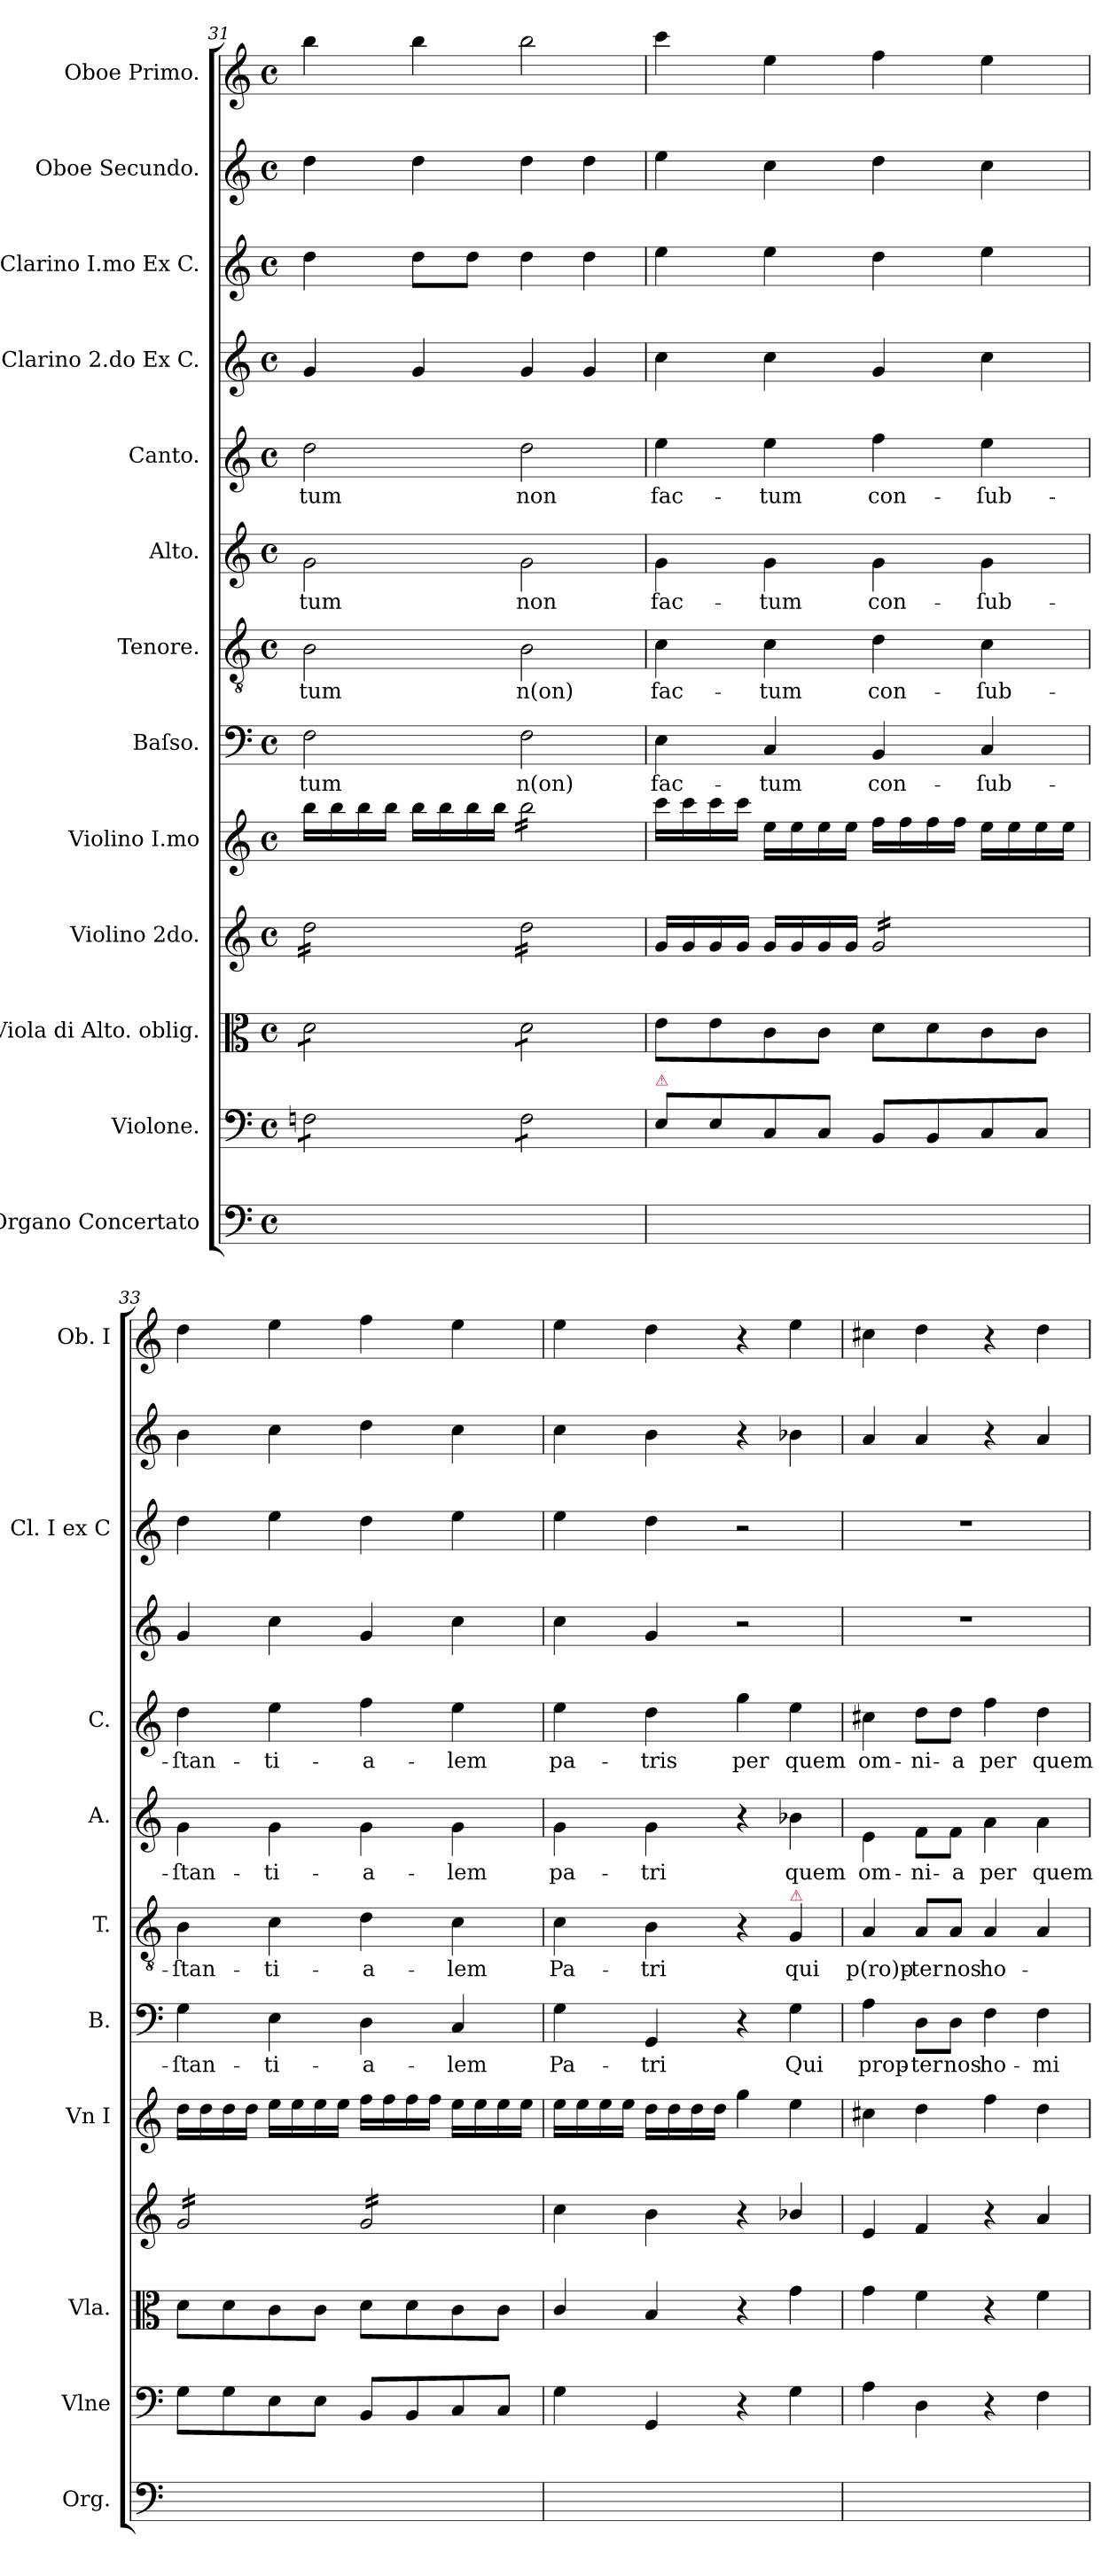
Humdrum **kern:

**kern	**kern	**kern	**kern	**kern	**kern	**text	**kern	**text	**kern	**text	**kern	**text	**kern	**kern	**kern	**kern
*part13	*part12	*part11	*part10	*part9	*part8	*part8	*part7	*part7	*part6	*part6	*part5	*part5	*part4	*part3	*part2	*part1
*staff13	*staff12	*staff11	*staff10	*staff9	*staff8	*staff8	*staff7	*staff7	*staff6	*staff6	*staff5	*staff5	*staff4	*staff3	*staff2	*staff1
*I"Organo Concertato	*I"Violone.	*I"Viola di Alto. oblig.	*I"Violino 2do.	*I"Violino I.mo	*I"Baſso.	*	*I"Tenore.	*	*I"Alto.	*	*I"Canto.	*	*I"Clarino 2.do Ex C.	*I"Clarino I.mo Ex C.	*I"Oboe Secundo.	*I"Oboe Primo.
*I'Org.	*I'Vlne	*I'Vla.	*	*I'Vn I	*I'B.	*	*I'T.	*	*I'A.	*	*I'C.	*	*	*I'Cl. I ex C	*	*I'Ob. I
*clefF4	*clefF4	*clefC3	*clefG2	*clefG2	*clefF4	*	*clefGv2	*	*clefG2	*	*clefG2	*	*clefG2	*clefG2	*clefG2	*clefG2
*k[]	*k[]	*k[]	*k[]	*k[]	*k[]	*	*k[]	*	*k[]	*	*k[]	*	*k[]	*k[]	*k[]	*k[]
*C:	*C:	*C:	*C:	*C:	*C:	*	*C:	*	*C:	*	*C:	*	*C:	*C:	*C:	*C:
*M4/4	*M4/4	*M4/4	*M4/4	*M4/4	*M4/4	*	*M4/4	*	*M4/4	*	*M4/4	*	*M4/4	*M4/4	*M4/4	*M4/4
*met(c)	*met(c)	*met(c)	*met(c)	*met(c)	*met(c)	*	*met(c)	*	*met(c)	*	*met(c)	*	*met(c)	*met(c)	*met(c)	*met(c)
=31	=31	=31	=31	=31	=31	=31	=31	=31	=31	=31	=31	=31	=31	=31	=31	=31
*	*tremolo	*	*	*	*	*	*	*	*	*	*	*	*	*	*	*
*	*	*tremolo	*	*	*	*	*	*	*	*	*	*	*	*	*	*
*	*	*	*tremolo	*	*	*	*	*	*	*	*	*	*	*	*	*
1ryy	8Fn\L	8d\L	16dd\LL	16bb\LL	2F\	-tum	2B\	-tum	2g\	-tum	2dd\	-tum	4g/	4dd\	4dd\	4bb\
.	.	.	16dd\	16bb\	.	.	.	.	.	.	.	.	.	.	.	.
.	8Fn\	8d\	16dd\	16bb\	.	.	.	.	.	.	.	.	.	.	.	.
.	.	.	16dd\	16bb\JJ	.	.	.	.	.	.	.	.	.	.	.	.
.	8Fn\	8d\	16dd\	16bb\LL	.	.	.	.	.	.	.	.	4g/	8dd\L	4dd\	4bb\
.	.	.	16dd\	16bb\	.	.	.	.	.	.	.	.	.	.	.	.
.	8Fn\J	8d\J	16dd\	16bb\	.	.	.	.	.	.	.	.	.	8dd\J	.	.
.	.	.	16dd\JJ	16bb\JJ	.	.	.	.	.	.	.	.	.	.	.	.
*	*	*	*	*tremolo	*	*	*	*	*	*	*	*	*	*	*	*
.	8F\L	8d\L	16dd\LL	16bb\LL	2F\	n(on)	2B\	n(on)	2g\	non	2dd\	non	4g/	4dd\	4dd\	2bb\
.	.	.	16dd\	16bb\	.	.	.	.	.	.	.	.	.	.	.	.
.	8F\	8d\	16dd\	16bb\	.	.	.	.	.	.	.	.	.	.	.	.
.	.	.	16dd\	16bb\	.	.	.	.	.	.	.	.	.	.	.	.
.	8F\	8d\	16dd\	16bb\	.	.	.	.	.	.	.	.	4g/	4dd\	4dd\	.
.	.	.	16dd\	16bb\	.	.	.	.	.	.	.	.	.	.	.	.
.	8F\J	8d\J	16dd\	16bb\	.	.	.	.	.	.	.	.	.	.	.	.
*	*	*Xtremolo	*	*	*	*	*	*	*	*	*	*	*	*	*	*
*	*Xtremolo	*	*	*	*	*	*	*	*	*	*	*	*	*	*	*
.	.	.	16dd\JJ	16bb\JJ	.	.	.	.	.	.	.	.	.	.	.	.
*	*	*	*	*Xtremolo	*	*	*	*	*	*	*	*	*	*	*	*
*	*	*	*Xtremolo	*	*	*	*	*	*	*	*	*	*	*	*	*
=32	=32	=32	=32	=32	=32	=32	=32	=32	=32	=32	=32	=32	=32	=32	=32	=32
!	!LO:TX:a:color=crimson:t=⚠	!	!	!	!	!	!	!	!	!	!	!	!	!	!	!
1ryy	8E\L	8e\L	16g/LL	16ccc\LL	4E\	fac-	4c\	fac-	4g\	fac-	4ee\	fac-	4cc\	4ee\	4ee\	4ccc\
.	.	.	16g/	16ccc\	.	.	.	.	.	.	.	.	.	.	.	.
.	8E\	8e\	16g/	16ccc\	.	.	.	.	.	.	.	.	.	.	.	.
.	.	.	16g/JJ	16ccc\JJ	.	.	.	.	.	.	.	.	.	.	.	.
.	8C/	8c\	16g/LL	16ee\LL	4C/	-tum	4c\	-tum	4g\	-tum	4ee\	-tum	4cc\	4ee\	4cc\	4ee\
.	.	.	16g/	16ee\	.	.	.	.	.	.	.	.	.	.	.	.
.	8C/J	8c\J	16g/	16ee\	.	.	.	.	.	.	.	.	.	.	.	.
.	.	.	16g/JJ	16ee\JJ	.	.	.	.	.	.	.	.	.	.	.	.
*	*	*	*tremolo	*	*	*	*	*	*	*	*	*	*	*	*	*
.	8BB/L	8d\L	16g/LL	16ff\LL	4BB/	con-	4d\	con-	4g\	con-	4ff\	con-	4g/	4dd\	4dd\	4ff\
.	.	.	16g/	16ff\	.	.	.	.	.	.	.	.	.	.	.	.
.	8BB/	8d\	16g/	16ff\	.	.	.	.	.	.	.	.	.	.	.	.
.	.	.	16g/	16ff\JJ	.	.	.	.	.	.	.	.	.	.	.	.
.	8C/	8c\	16g/	16ee\LL	4C/	-ſub-	4c\	-ſub-	4g\	-ſub-	4ee\	-ſub-	4cc\	4ee\	4cc\	4ee\
.	.	.	16g/	16ee\	.	.	.	.	.	.	.	.	.	.	.	.
.	8C/J	8c\J	16g/	16ee\	.	.	.	.	.	.	.	.	.	.	.	.
.	.	.	16g/JJ	16ee\JJ	.	.	.	.	.	.	.	.	.	.	.	.
=33	=33	=33	=33	=33	=33	=33	=33	=33	=33	=33	=33	=33	=33	=33	=33	=33
1ryy	8G\L	8d\L	16g/LL	16dd\LL	4G\	-ſtan-	4B\	-ſtan-	4g\	-ſtan-	4dd\	-ſtan-	4g/	4dd\	4b\	4dd\
.	.	.	16g/	16dd\	.	.	.	.	.	.	.	.	.	.	.	.
.	8G\	8d\	16g/	16dd\	.	.	.	.	.	.	.	.	.	.	.	.
.	.	.	16g/	16dd\JJ	.	.	.	.	.	.	.	.	.	.	.	.
.	8E\	8c\	16g/	16ee\LL	4E\	-ti-	4c\	-ti-	4g\	-ti-	4ee\	-ti-	4cc\	4ee\	4cc\	4ee\
.	.	.	16g/	16ee\	.	.	.	.	.	.	.	.	.	.	.	.
.	8E\J	8c\J	16g/	16ee\	.	.	.	.	.	.	.	.	.	.	.	.
.	.	.	16g/JJ	16ee\JJ	.	.	.	.	.	.	.	.	.	.	.	.
.	8BB/L	8d\L	16g/LL	16ff\LL	4D\	-a-	4d\	-a-	4g\	-a-	4ff\	-a-	4g/	4dd\	4dd\	4ff\
.	.	.	16g/	16ff\	.	.	.	.	.	.	.	.	.	.	.	.
.	8BB/	8d\	16g/	16ff\	.	.	.	.	.	.	.	.	.	.	.	.
.	.	.	16g/	16ff\JJ	.	.	.	.	.	.	.	.	.	.	.	.
.	8C/	8c\	16g/	16ee\LL	4C/	-lem	4c\	-lem	4g\	-lem	4ee\	-lem	4cc\	4ee\	4cc\	4ee\
.	.	.	16g/	16ee\	.	.	.	.	.	.	.	.	.	.	.	.
.	8C/J	8c\J	16g/	16ee\	.	.	.	.	.	.	.	.	.	.	.	.
.	.	.	16g/JJ	16ee\JJ	.	.	.	.	.	.	.	.	.	.	.	.
*	*	*	*Xtremolo	*	*	*	*	*	*	*	*	*	*	*	*	*
=34	=34	=34	=34	=34	=34	=34	=34	=34	=34	=34	=34	=34	=34	=34	=34	=34
1ryy	4G\	4c/	4cc\	16ee\LL	4G\	Pa-	4c\	Pa-	4g\	pa-	4ee\	pa-	4cc\	4ee\	4cc\	4ee\
.	.	.	.	16ee\	.	.	.	.	.	.	.	.	.	.	.	.
.	.	.	.	16ee\	.	.	.	.	.	.	.	.	.	.	.	.
.	.	.	.	16ee\JJ	.	.	.	.	.	.	.	.	.	.	.	.
.	4GG/	4B/	4b\	16dd\LL	4GG/	-tri	4B\	-tri	4g\	-tri	4dd\	-tris	4g/	4dd\	4b\	4dd\
.	.	.	.	16dd\	.	.	.	.	.	.	.	.	.	.	.	.
.	.	.	.	16dd\	.	.	.	.	.	.	.	.	.	.	.	.
.	.	.	.	16dd\JJ	.	.	.	.	.	.	.	.	.	.	.	.
.	4r	4r	4r	4gg\	4r	.	4r	.	4r	.	4gg\	per	2r	2r	4r	4r
!	!	!	!	!	!	!	!LO:TX:a:color=crimson:t=⚠	!	!	!	!	!	!	!	!	!
.	4G\	4g\	4b-X/	4ee\	4G\	Qui	4G/	qui	4b-X\	quem	4ee\	quem	.	.	4b-X\	4ee\
=35	=35	=35	=35	=35	=35	=35	=35	=35	=35	=35	=35	=35	=35	=35	=35	=35
1ryy	4A\	4g\	4e/	4cc#X\	4A\	prop-	4A/	p(ro)p-	4e\	om-	4cc#X\	om-	1r	1r	4a/	4cc#X\
.	4D\	4f\	4f/	4dd\	8D\L	-ter	8A/L	-ter	8f\L	-ni-	8dd\L	-ni-	.	.	4a/	4dd\
.	.	.	.	.	8D\J	nos	8A/J	nos	8f\J	-a	8dd\J	-a	.	.	.	.
.	4r	4r	4r	4ff\	4F\	ho-	4A/	ho-	4a\	per	4ff\	per	.	.	4r	4r
.	4F\	4f\	4a/	4dd\	4F\	-mi-	4A/	.	4a\	quem	4dd\	quem	.	.	4a/	4dd\
=	=	=	=	=	=	=	=	=	=	=	=	=	=	=	=	=
*-	*-	*-	*-	*-	*-	*-	*-	*-	*-	*-	*-	*-	*-	*-	*-	*-
